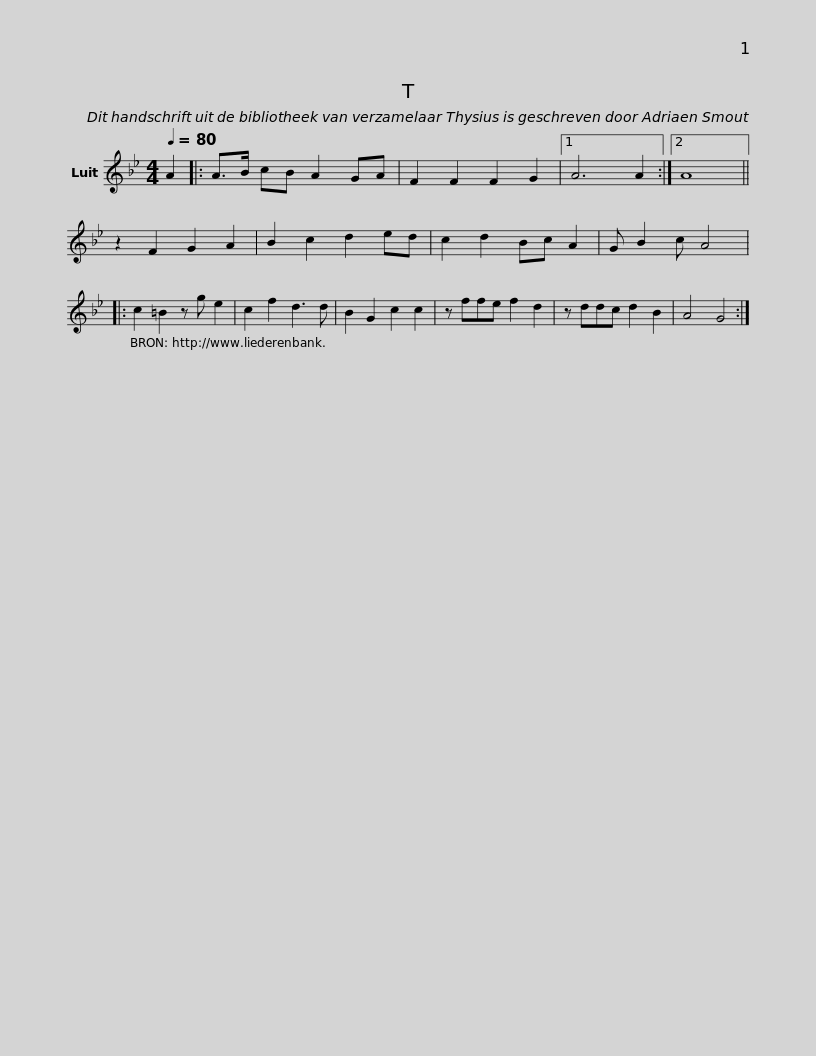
X:1
L:1/8
Q:1/4=80
M:4/4
I:linebreak $
K:Bb
U:s=!stemless!
V:1 treble
V:1
 A2 |: A>B cB A2 GA | F2 F2 F2 G2 |1 A6 A2 :|2 sA8 ||$ %5
 z2 F2 G2 A2 | B2 c2 d2 ed | c2 d2 Bc A2 | G B2 c A4 |:$ c2 =B2 z g e2 | %10
 c2 f2 d3 d | B2 G2 c2 c2 | z ffe f2 d2 | z ddc d2 B2 | A4 G4 :| %15
